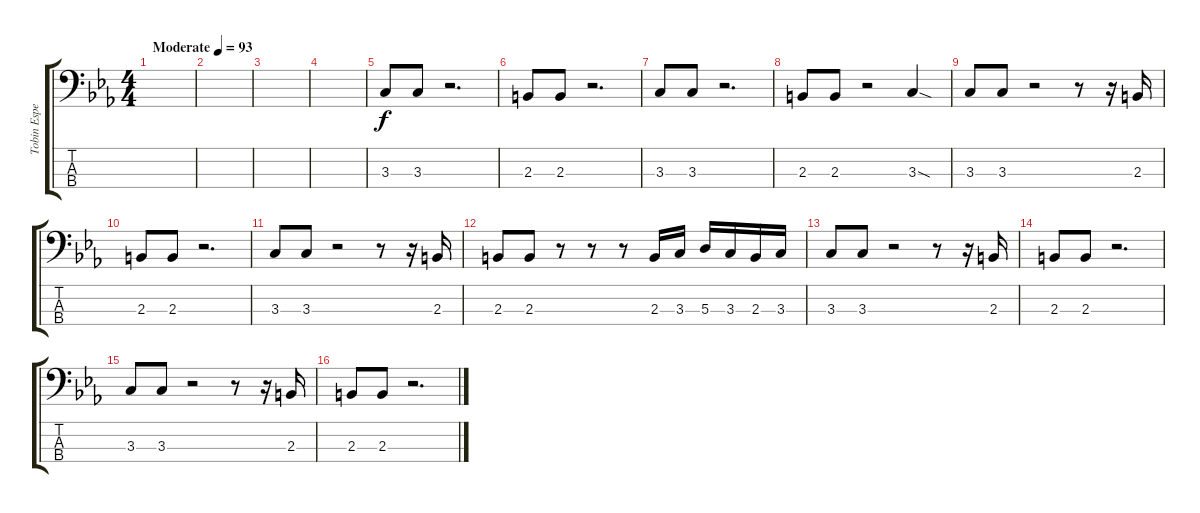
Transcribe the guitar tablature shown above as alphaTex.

\track ("Tobin Esperance" "Tobin Espe") {instrument electricbassfinger}
\staff {score tabs}
\tuning (G2 D2 A1 D1) {hide}
\ts (4 4)
\tempo (93 "Moderate")
\clef f4
\ks cminor
|
|
|
|
3.3.8 3.3.8 r.2{d} |
2.3.8 2.3.8 r.2{d} |
3.3.8 3.3.8 r.2{d} |
2.3.8 2.3.8 r.2 3.3{sod}.4 |
3.3.8 3.3.8 r.2 r.8 r.16 2.3.16 |
2.3.8 2.3.8 r.2{d} |
3.3.8 3.3.8 r.2 r.8 r.16 2.3.16 |
2.3.8 2.3.8 r.8 r.8 r.8 2.3.16 3.3.16 5.3.16 3.3.16 2.3.16 3.3.16 |
3.3.8 3.3.8 r.2 r.8 r.16 2.3.16 |
2.3.8 2.3.8 r.2{d} |
3.3.8 3.3.8 r.2 r.8 r.16 2.3.16 |
2.3.8 2.3.8 r.2{d}
